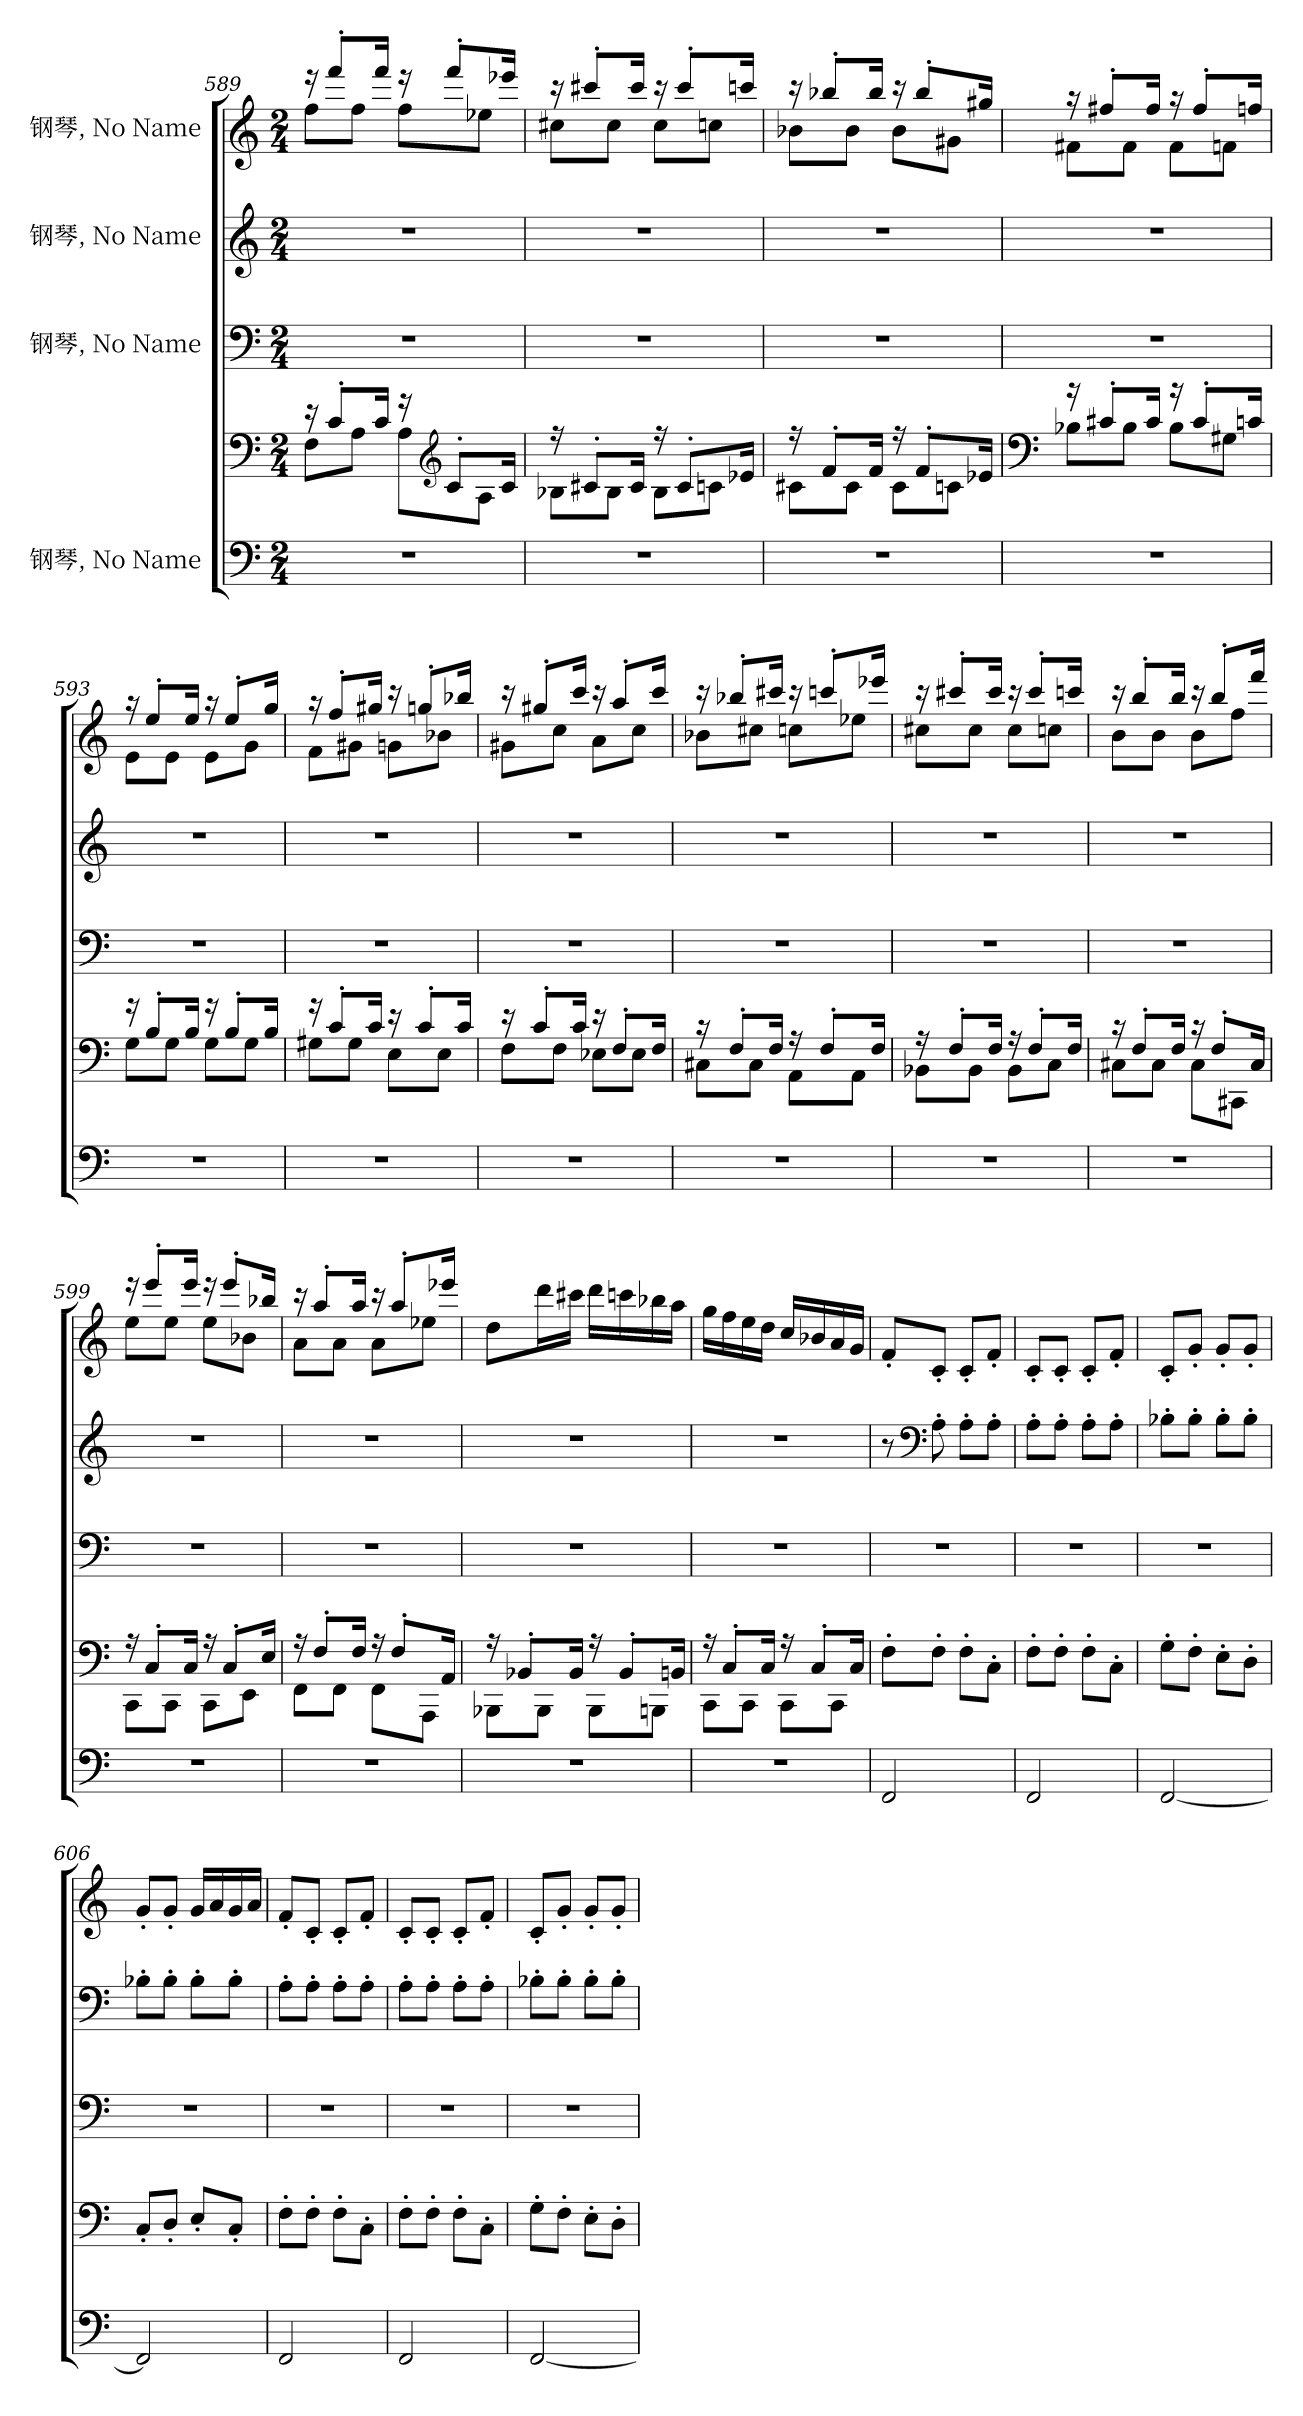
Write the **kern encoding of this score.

**kern	**kern	**kern	**kern	**kern
*part4	*part4	*part3	*part2	*part1
*staff5	*staff4	*staff3	*staff2	*staff1
*I"钢琴, No Name	*	*I"钢琴, No Name	*I"钢琴, No Name	*I"钢琴, No Name
*clefF4	*clefF4	*clefF4	*clefG2	*clefG2
*k[]	*k[]	*k[]	*k[]	*k[]
*M2/4	*M2/4	*M2/4	*M2/4	*M2/4
=589	=589	=589	=589	=589
*	*^	*	*	*^
2r	16r	8F\L	2r	2r	16r	8ff\L
.	8c'/L	.	.	.	8fff'/L	.
.	.	8A\J	.	.	.	8ff\J
.	16c/Jk	.	.	.	16fff/Jk	.
.	16r	8A\L	.	.	16r	8ff\L
*	*clefG2	*	*	*	*	*
.	8c'/L	.	.	.	8fff'/L	.
.	.	8A\J	.	.	.	8ee-X\J
.	16c/Jk	.	.	.	16eee-X/Jk	.
=590	=590	=590	=590	=590	=590	=590
2r	16r	8B-X\L	2r	2r	16r	8cc#X\L
.	8c#X'/L	.	.	.	8ccc#X'/L	.
.	.	8B-\J	.	.	.	8cc#\J
.	16c#/Jk	.	.	.	16ccc#/Jk	.
.	16r	8B-\L	.	.	16r	8cc#\L
.	8c#'/L	.	.	.	8ccc#'/L	.
.	.	8cn\J	.	.	.	8ccn\J
.	16e-X/Jk	.	.	.	16cccn/Jk	.
!!LO:PB:g=z	!!
=591	=591	=591	=591	=591	=591	=591
2r	16r	8c#X\L	2r	2r	16r	8b-X\L
.	8f'/L	.	.	.	8bb-X'/L	.
.	.	8c#\J	.	.	.	8b-\J
.	16f/Jk	.	.	.	16bb-/Jk	.
.	16r	8c#\L	.	.	16r	8b-\L
.	8f'/L	.	.	.	8bb-'/L	.
.	.	8cn\J	.	.	.	8g#X\J
.	16e-X/Jk	.	.	.	16gg#X/Jk	.
=592	=592	=592	=592	=592	=592	=592
*	*clefF4	*	*	*	*	*
2r	16r	8B-X\L	2r	2r	16r	8f#X\L
.	8c#X'/L	.	.	.	8ff#X'/L	.
.	.	8B-\J	.	.	.	8f#\J
.	16c#/Jk	.	.	.	16ff#/Jk	.
.	16r	8B-\L	.	.	16r	8f#\L
.	8c#'/L	.	.	.	8ff#'/L	.
.	.	8G#X\J	.	.	.	8fn\J
.	16cn/Jk	.	.	.	16ffn/Jk	.
=593	=593	=593	=593	=593	=593	=593
2r	16r	8G\L	2r	2r	16r	8e\L
.	8B'/L	.	.	.	8ee'/L	.
.	.	8G\J	.	.	.	8e\J
.	16B/Jk	.	.	.	16ee/Jk	.
.	16r	8G\L	.	.	16r	8e\L
.	8B'/L	.	.	.	8ee'/L	.
.	.	8G\J	.	.	.	8g\J
.	16B/Jk	.	.	.	16gg/Jk	.
!!LO:LB:g=z	!!
=594	=594	=594	=594	=594	=594	=594
2r	16r	8G#X\L	2r	2r	16r	8f\L
.	8c'/L	.	.	.	8ff'/L	.
.	.	8G#\J	.	.	.	8g#X\J
.	16c/Jk	.	.	.	16gg#X/Jk	.
.	16r	8E\L	.	.	16r	8gn\L
.	8c'/L	.	.	.	8ggn'/L	.
.	.	8E\J	.	.	.	8b-X\J
.	16c/Jk	.	.	.	16bb-X/Jk	.
=595	=595	=595	=595	=595	=595	=595
2r	16r	8F\L	2r	2r	16r	8g#X\L
.	8c'/L	.	.	.	8gg#X'/L	.
.	.	8F\J	.	.	.	8cc\J
.	16c/Jk	.	.	.	16ccc/Jk	.
.	16r	8E-X\L	.	.	16r	8a\L
.	8F'/L	.	.	.	8aa'/L	.
.	.	8E-\J	.	.	.	8cc\J
.	16F/Jk	.	.	.	16ccc/Jk	.
=596	=596	=596	=596	=596	=596	=596
2r	16r	8C#X\L	2r	2r	16r	8b-X\L
.	8F'/L	.	.	.	8bb-X'/L	.
.	.	8C#\J	.	.	.	8cc#X\J
.	16F/Jk	.	.	.	16ccc#X/Jk	.
.	16r	8AA\L	.	.	16r	8ccn\L
.	8F'/L	.	.	.	8cccn'/L	.
.	.	8AA\J	.	.	.	8ee-X\J
.	16F/Jk	.	.	.	16eee-X/Jk	.
!!LO:PB:g=z	!!
=597	=597	=597	=597	=597	=597	=597
2r	16r	8BB-X\L	2r	2r	16r	8cc#X\L
.	8F'/L	.	.	.	8ccc#X'/L	.
.	.	8BB-\J	.	.	.	8cc#\J
.	16F/Jk	.	.	.	16ccc#/Jk	.
.	16r	8BB-\L	.	.	16r	8cc#\L
.	8F'/L	.	.	.	8ccc#'/L	.
*	*	*	*	*	*MM170	*
.	.	8C\J	.	.	.	8ccn\J
.	16F/Jk	.	.	.	16cccn/Jk	.
=598	=598	=598	=598	=598	=598	=598
2r	16r	8C#X\L	2r	2r	16r	8b\L
.	8F'/L	.	.	.	8bb'/L	.
.	.	8C#\J	.	.	.	8b\J
.	16F/Jk	.	.	.	16bb/Jk	.
.	16r	8C#\L	.	.	16r	8b\L
.	8F'/L	.	.	.	8bb'/L	.
*	*	*	*	*	*MM170	*
.	.	8CC#X\J	.	.	.	8ff\J
.	16C#/Jk	.	.	.	16fff/Jk	.
=599	=599	=599	=599	=599	=599	=599
2r	16r	8CC\L	2r	2r	16r	8ee\L
.	8C'/L	.	.	.	8eee'/L	.
.	.	8CC\J	.	.	.	8ee\J
.	16C/Jk	.	.	.	16eee/Jk	.
.	16r	8CC\L	.	.	16r	8ee\L
.	8C'/L	.	.	.	8eee'/L	.
*	*	*	*	*	*MM170	*
.	.	8EE\J	.	.	.	8b-X\J
.	16E/Jk	.	.	.	16bb-X/Jk	.
=600	=600	=600	=600	=600	=600	=600
2r	16r	8FF\L	2r	2r	16r	8a\L
.	8F'/L	.	.	.	8aa'/L	.
.	.	8FF\J	.	.	.	8a\J
.	16F/Jk	.	.	.	16aa/Jk	.
.	16r	8FF\L	.	.	16r	8a\L
.	8F'/L	.	.	.	8aa'/L	.
*	*	*	*	*	*MM170	*
.	.	8AAA\J	.	.	.	8ee-X\J
.	16AA/Jk	.	.	.	16eee-X/Jk	.
*	*	*	*	*	*v	*v
!!LO:LB:g=z
=601	=601	=601	=601	=601	=601
*	*	*	*	*	*MM170
2r	16r	8BBB-X\L	2r	2r	8dd\L
.	8BB-X'/L	.	.	.	.
.	.	8BBB-\J	.	.	16ddd\L
.	16BB-/Jk	.	.	.	16ccc#X\JJ
.	16r	8BBB-\L	.	.	16ddd\LL
.	8BB-'/L	.	.	.	16cccn\
.	.	8BBBn\J	.	.	16bb-X\
.	16BBn/Jk	.	.	.	16aa\JJ
=602	=602	=602	=602	=602	=602
2r	16r	8CC\L	2r	2r	16gg\LL
.	8C'/L	.	.	.	16ff\
.	.	8CC\J	.	.	16ee\
.	16C/Jk	.	.	.	16dd\JJ
.	16r	8CC\L	.	.	16cc/LL
.	8C'/L	.	.	.	16b-X/
*	*	*	*	*	*MM169
.	.	8CC\J	.	.	16a/
.	16C/Jk	.	.	.	16g/JJ
*	*v	*v	*	*	*
=603	=603	=603	=603	=603
*	*	*	*	*MM170
2FF/	8F'\L	2r	8r	8f'/L
*	*	*	*clefF4	*
.	8F'\J	.	8A'\	8c'/J
.	8F'\L	.	8A'\L	8c'/L
.	8C'\J	.	8A'\J	8f'/J
=604	=604	=604	=604	=604
*	*	*	*	*MM170
2FF/	8F'\L	2r	8A'\L	8c'/L
.	8F'\J	.	8A'\J	8c'/J
.	8F'\L	.	8A'\L	8c'/L
.	8C'\J	.	8A'\J	8f'/J
=605	=605	=605	=605	=605
*	*	*	*	*MM170
[2FF/	8G'\L	2r	8B-X'\L	8c'/L
.	8F'\J	.	8B-'\J	8g'/J
.	8E'\L	.	8B-'\L	8g'/L
.	8D'\J	.	8B-'\J	8g'/J
!!LO:PB:g=z
=606	=606	=606	=606	=606
*	*	*	*	*MM170
2FF/]	8C'/L	2r	8B-X'\L	8g'/L
.	8D'/J	.	8B-'\J	8g'/J
.	8E'/L	.	8B-'\L	16g/LL
.	.	.	.	16a/
.	8C'/J	.	8B-'\J	16g/
.	.	.	.	16a/JJ
=607	=607	=607	=607	=607
*	*	*	*	*MM170
2FF/	8F'\L	2r	8A'\L	8f'/L
.	8F'\J	.	8A'\J	8c'/J
.	8F'\L	.	8A'\L	8c'/L
.	8C'\J	.	8A'\J	8f'/J
=608	=608	=608	=608	=608
*	*	*	*	*MM170
2FF/	8F'\L	2r	8A'\L	8c'/L
.	8F'\J	.	8A'\J	8c'/J
.	8F'\L	.	8A'\L	8c'/L
.	8C'\J	.	8A'\J	8f'/J
=609	=609	=609	=609	=609
*	*	*	*	*MM170
[2FF/	8G'\L	2r	8B-X'\L	8c'/L
.	8F'\J	.	8B-'\J	8g'/J
.	8E'\L	.	8B-'\L	8g'/L
.	8D'\J	.	8B-'\J	8g'/J
=	=	=	=	=
*-	*-	*-	*-	*-
